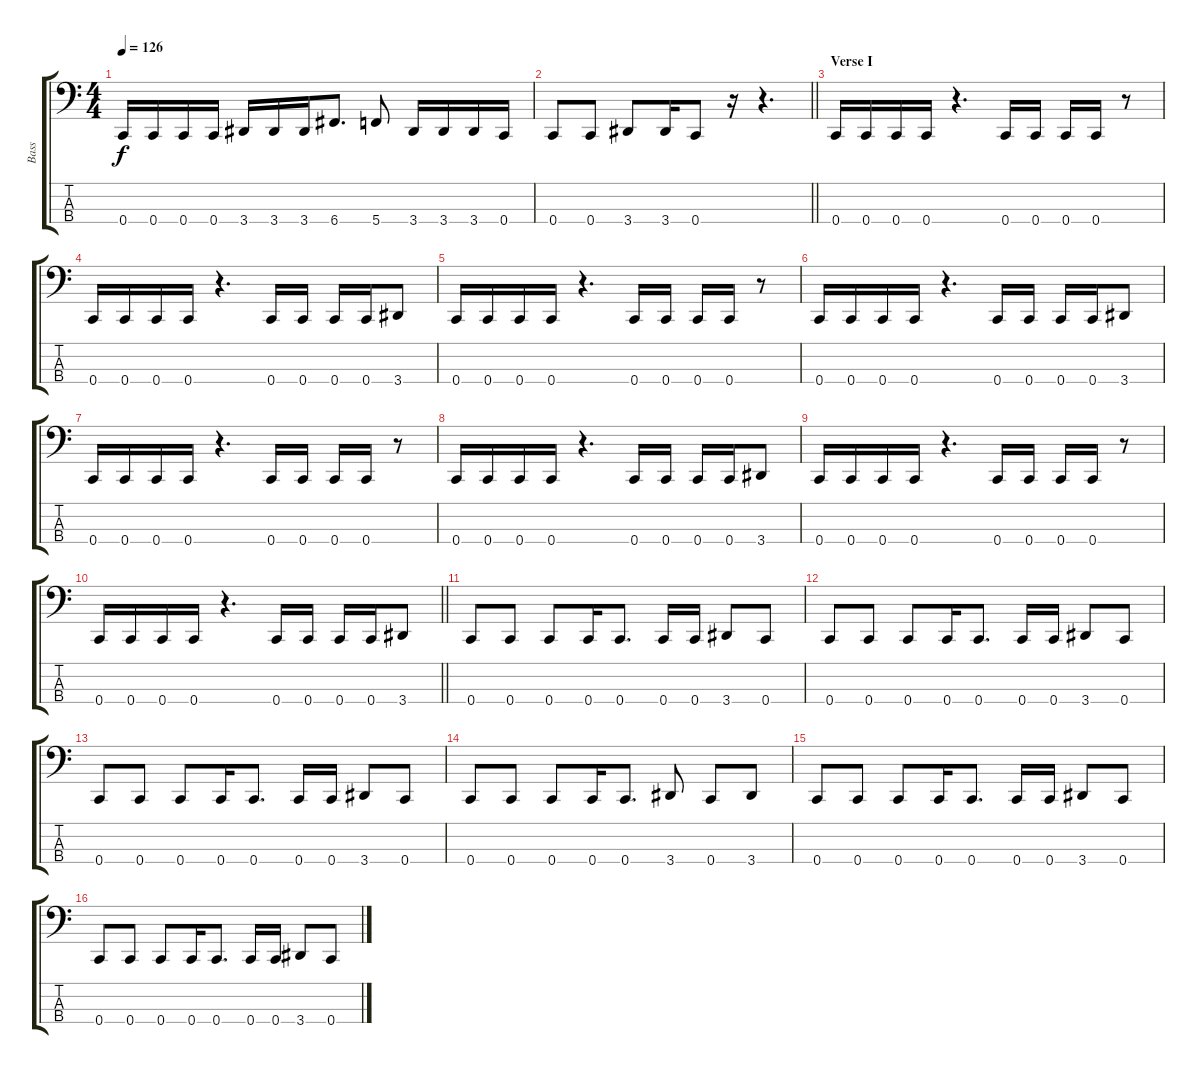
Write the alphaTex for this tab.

\track ("Bass" "Bass") {instrument electricbassfinger}
\staff {score tabs}
\tuning (F2 C2 G1 C1) {hide}
\ts (4 4)
\tempo 126
\clef f4
\ks c
0.4.16{dy f} 0.4.16 0.4.16 0.4.16 3.4.16 3.4.16 3.4.16 6.4.8{d} 5.4.8 3.4.16 3.4.16 3.4.16 0.4.16 |
\barLineRight lightlight
0.4.8 0.4.8 3.4.8 3.4.16 0.4.8 r.16 r.4{d} |
\section ("" "Verse I")
0.4.16 0.4.16 0.4.16 0.4.16 r.4{d} 0.4.16 0.4.16 0.4.16 0.4.16 r.8 |
0.4.16 0.4.16 0.4.16 0.4.16 r.4{d} 0.4.16 0.4.16 0.4.16 0.4.16 3.4.8 |
0.4.16 0.4.16 0.4.16 0.4.16 r.4{d} 0.4.16 0.4.16 0.4.16 0.4.16 r.8 |
0.4.16 0.4.16 0.4.16 0.4.16 r.4{d} 0.4.16 0.4.16 0.4.16 0.4.16 3.4.8 |
0.4.16 0.4.16 0.4.16 0.4.16 r.4{d} 0.4.16 0.4.16 0.4.16 0.4.16 r.8 |
0.4.16 0.4.16 0.4.16 0.4.16 r.4{d} 0.4.16 0.4.16 0.4.16 0.4.16 3.4.8 |
0.4.16 0.4.16 0.4.16 0.4.16 r.4{d} 0.4.16 0.4.16 0.4.16 0.4.16 r.8 |
\barLineRight lightlight
0.4.16 0.4.16 0.4.16 0.4.16 r.4{d} 0.4.16 0.4.16 0.4.16 0.4.16 3.4.8 |
0.4.8 0.4.8 0.4.8 0.4.16 0.4.8{d} 0.4.16 0.4.16 3.4.8 0.4.8 |
0.4.8 0.4.8 0.4.8 0.4.16 0.4.8{d} 0.4.16 0.4.16 3.4.8 0.4.8 |
0.4.8 0.4.8 0.4.8 0.4.16 0.4.8{d} 0.4.16 0.4.16 3.4.8 0.4.8 |
0.4.8 0.4.8 0.4.8 0.4.16 0.4.8{d} 3.4.8 0.4.8 3.4.8 |
0.4.8 0.4.8 0.4.8 0.4.16 0.4.8{d} 0.4.16 0.4.16 3.4.8 0.4.8 |
0.4.8 0.4.8 0.4.8 0.4.16 0.4.8{d} 0.4.16 0.4.16 3.4.8 0.4.8
